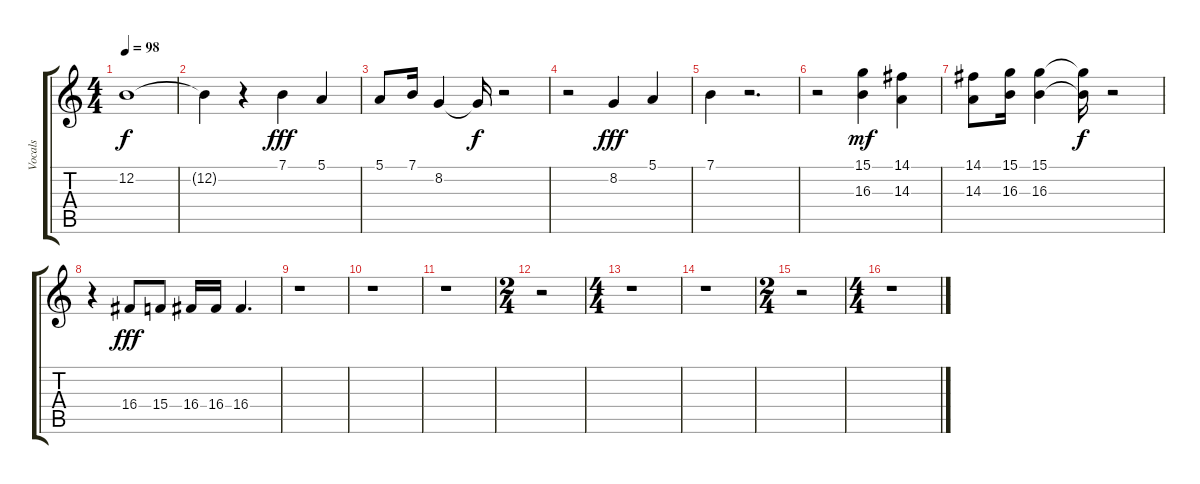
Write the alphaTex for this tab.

\track ("Vocals" "Vocals") {instrument ocarina}
\staff {score tabs}
\tuning (E4 B3 G3 D3 A2 E2) {hide}
\ts (4 4)
\tempo 98
\clef g2
\ks c
12.2{t}.1{dy f} |
12.2{t}.4 r.4 7.1.4{dy fff} 5.1.4 |
5.1.8 7.1.16 8.2.4 8.2{t}.16{dy f} r.2 |
r.2 8.2.4{dy fff} 5.1.4 |
7.1.4 r.2{d} |
r.2 (15.1 16.3).4{dy mf} (14.1 14.3).4 |
(14.1 14.3).8 (15.1 16.3).16 (15.1 16.3).4 (15.1{t} 16.3{t}).16{dy f} r.2 |
r.4 16.4.8{dy fff} 15.4.8 16.4.16 16.4.16 16.4.4{d} |
r.1 |
r.1 |
r.1 |
\ts (2 4)
r.2 |
\ts (4 4)
r.1 |
r.1 |
\ts (2 4)
r.2 |
\ts (4 4)
r.1
